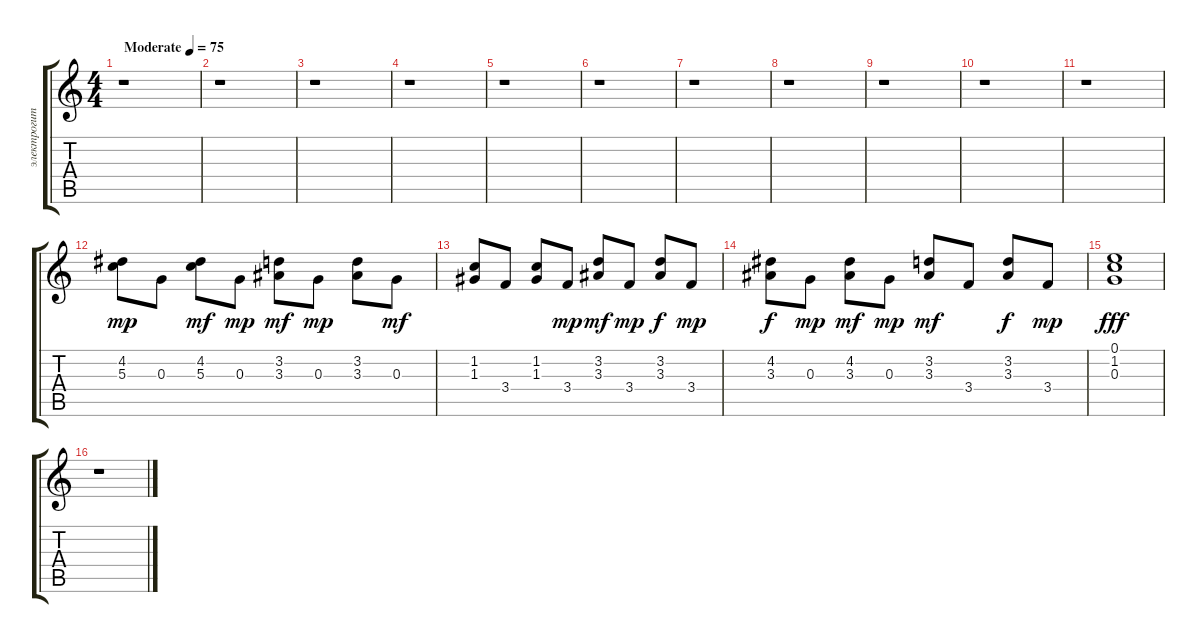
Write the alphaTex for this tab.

\track ("электрогитара 2 дубль" "электрогит") {instrument distortionguitar}
\staff {score tabs}
\tuning (E4 B3 G3 D3 A2 E2) {hide}
\ts (4 4)
\tempo (75 "Moderate")
\clef g2
\ks c
r.1{dy mp instrument distortionguitar} |
r.1 |
r.1 |
r.1 |
r.1 |
r.1 |
r.1 |
r.1 |
r.1 |
r.1 |
r.1 |
(4.2 5.3).8 0.3.8 (4.2 5.3).8{dy mf} 0.3.8{dy mp} (3.2 3.3).8{dy mf} 0.3.8{dy mp} (3.2 3.3).8 0.3.8{dy mf} |
(1.2 1.3).8 3.4.8 (1.2 1.3).8 3.4.8{dy mp} (3.2 3.3).8{dy mf} 3.4.8{dy mp} (3.2 3.3).8{dy f} 3.4.8{dy mp} |
(4.2 3.3).8{dy f} 0.3.8{dy mp} (4.2 3.3).8{dy mf} 0.3.8{dy mp} (3.2 3.3).8{dy mf} 3.4.8 (3.2 3.3).8{dy f} 3.4.8{dy mp} |
(0.1 1.2 0.3).1{dy fff} |
r.1
